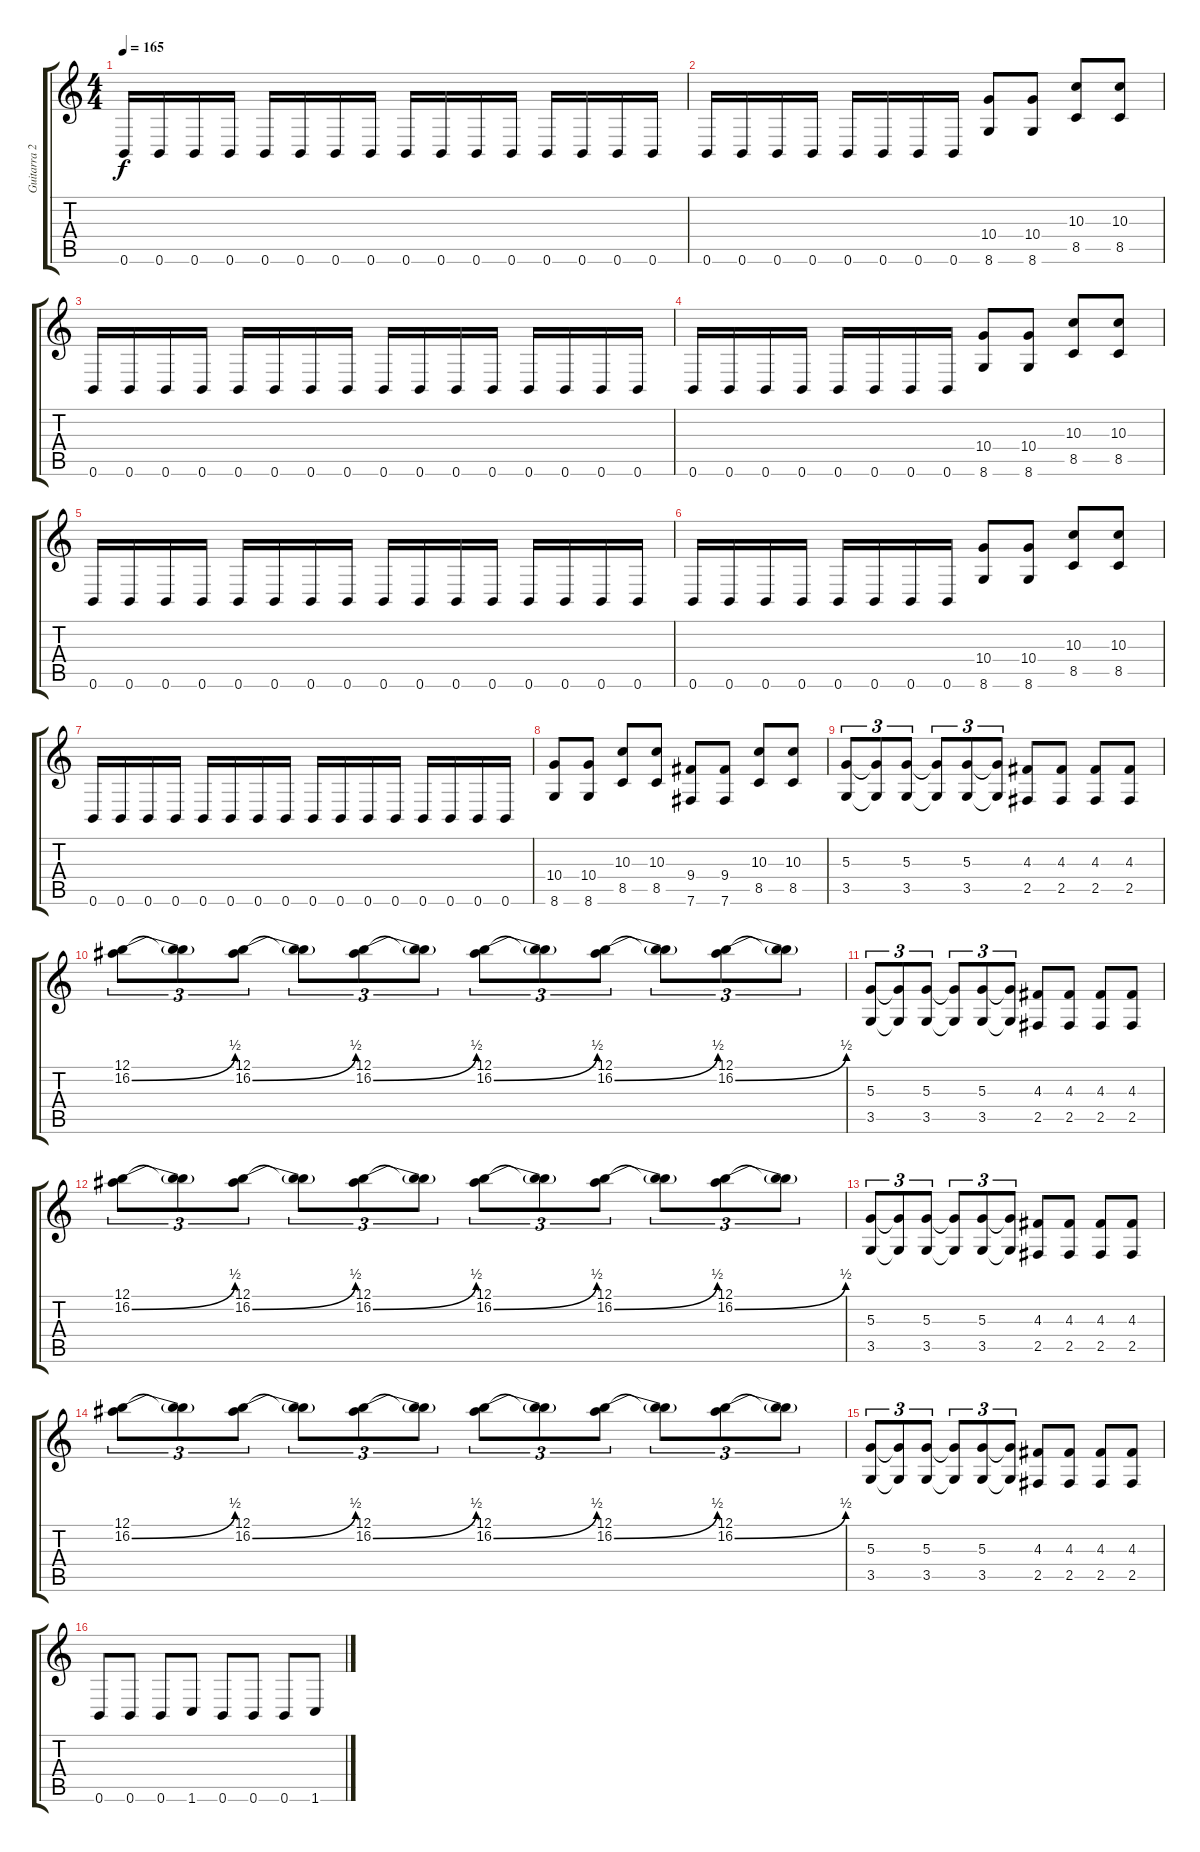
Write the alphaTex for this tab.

\track ("Guitarra 2" "Guitarra 2") {instrument distortionguitar}
\staff {score tabs}
\tuning (B3 Gb3 D3 A2 E2 B1) {hide}
\ts (4 4)
\tempo 165
\clef g2
\ks c
0.6.16{dy f} 0.6.16 0.6.16 0.6.16 0.6.16 0.6.16 0.6.16 0.6.16 0.6.16 0.6.16 0.6.16 0.6.16 0.6.16 0.6.16 0.6.16 0.6.16 |
0.6.16 0.6.16 0.6.16 0.6.16 0.6.16 0.6.16 0.6.16 0.6.16 (10.4 8.6).8 (10.4 8.6).8 (10.3 8.5).8 (10.3 8.5).8 |
0.6.16 0.6.16 0.6.16 0.6.16 0.6.16 0.6.16 0.6.16 0.6.16 0.6.16 0.6.16 0.6.16 0.6.16 0.6.16 0.6.16 0.6.16 0.6.16 |
0.6.16 0.6.16 0.6.16 0.6.16 0.6.16 0.6.16 0.6.16 0.6.16 (10.4 8.6).8 (10.4 8.6).8 (10.3 8.5).8 (10.3 8.5).8 |
0.6.16 0.6.16 0.6.16 0.6.16 0.6.16 0.6.16 0.6.16 0.6.16 0.6.16 0.6.16 0.6.16 0.6.16 0.6.16 0.6.16 0.6.16 0.6.16 |
0.6.16 0.6.16 0.6.16 0.6.16 0.6.16 0.6.16 0.6.16 0.6.16 (10.4 8.6).8 (10.4 8.6).8 (10.3 8.5).8 (10.3 8.5).8 |
0.6.16 0.6.16 0.6.16 0.6.16 0.6.16 0.6.16 0.6.16 0.6.16 0.6.16 0.6.16 0.6.16 0.6.16 0.6.16 0.6.16 0.6.16 0.6.16 |
(10.4 8.6).8 (10.4 8.6).8 (10.3 8.5).8 (10.3 8.5).8 (9.4 7.6).8 (9.4 7.6).8 (10.3 8.5).8 (10.3 8.5).8 |
(5.3 3.5).8{tu (3 2)} (5.3{t} 3.5{t}).8{tu (3 2)} (5.3 3.5).8{tu (3 2)} (5.3{t} 3.5{t}).8{tu (3 2)} (5.3 3.5).8{tu (3 2)} (5.3{t} 3.5{t}).8{tu (3 2)} (4.3 2.5).8 (4.3 2.5).8 (4.3 2.5).8 (4.3 2.5).8 |
(12.1 16.2{be (bend 0 0 60 2)}).8{tu (3 2)} (12.1{t} 16.2{t}).8{tu (3 2)} (12.1 16.2{be (bend 0 0 60 2)}).8{tu (3 2)} (12.1{t} 16.2{t}).8{tu (3 2)} (12.1 16.2{be (bend 0 0 60 2)}).8{tu (3 2)} (12.1{t} 16.2{t}).8{tu (3 2)} (12.1 16.2{be (bend 0 0 60 2)}).8{tu (3 2)} (12.1{t} 16.2{t}).8{tu (3 2)} (12.1 16.2{be (bend 0 0 60 2)}).8{tu (3 2)} (12.1{t} 16.2{t}).8{tu (3 2)} (12.1 16.2{be (bend 0 0 60 2)}).8{tu (3 2)} (12.1{t} 16.2{t}).8{tu (3 2)} |
(5.3 3.5).8{tu (3 2)} (5.3{t} 3.5{t}).8{tu (3 2)} (5.3 3.5).8{tu (3 2)} (5.3{t} 3.5{t}).8{tu (3 2)} (5.3 3.5).8{tu (3 2)} (5.3{t} 3.5{t}).8{tu (3 2)} (4.3 2.5).8 (4.3 2.5).8 (4.3 2.5).8 (4.3 2.5).8 |
(12.1 16.2{be (bend 0 0 60 2)}).8{tu (3 2)} (12.1{t} 16.2{t}).8{tu (3 2)} (12.1 16.2{be (bend 0 0 60 2)}).8{tu (3 2)} (12.1{t} 16.2{t}).8{tu (3 2)} (12.1 16.2{be (bend 0 0 60 2)}).8{tu (3 2)} (12.1{t} 16.2{t}).8{tu (3 2)} (12.1 16.2{be (bend 0 0 60 2)}).8{tu (3 2)} (12.1{t} 16.2{t}).8{tu (3 2)} (12.1 16.2{be (bend 0 0 60 2)}).8{tu (3 2)} (12.1{t} 16.2{t}).8{tu (3 2)} (12.1 16.2{be (bend 0 0 60 2)}).8{tu (3 2)} (12.1{t} 16.2{t}).8{tu (3 2)} |
(5.3 3.5).8{tu (3 2)} (5.3{t} 3.5{t}).8{tu (3 2)} (5.3 3.5).8{tu (3 2)} (5.3{t} 3.5{t}).8{tu (3 2)} (5.3 3.5).8{tu (3 2)} (5.3{t} 3.5{t}).8{tu (3 2)} (4.3 2.5).8 (4.3 2.5).8 (4.3 2.5).8 (4.3 2.5).8 |
(12.1 16.2{be (bend 0 0 60 2)}).8{tu (3 2)} (12.1{t} 16.2{t}).8{tu (3 2)} (12.1 16.2{be (bend 0 0 60 2)}).8{tu (3 2)} (12.1{t} 16.2{t}).8{tu (3 2)} (12.1 16.2{be (bend 0 0 60 2)}).8{tu (3 2)} (12.1{t} 16.2{t}).8{tu (3 2)} (12.1 16.2{be (bend 0 0 60 2)}).8{tu (3 2)} (12.1{t} 16.2{t}).8{tu (3 2)} (12.1 16.2{be (bend 0 0 60 2)}).8{tu (3 2)} (12.1{t} 16.2{t}).8{tu (3 2)} (12.1 16.2{be (bend 0 0 60 2)}).8{tu (3 2)} (12.1{t} 16.2{t}).8{tu (3 2)} |
(5.3 3.5).8{tu (3 2)} (5.3{t} 3.5{t}).8{tu (3 2)} (5.3 3.5).8{tu (3 2)} (5.3{t} 3.5{t}).8{tu (3 2)} (5.3 3.5).8{tu (3 2)} (5.3{t} 3.5{t}).8{tu (3 2)} (4.3 2.5).8 (4.3 2.5).8 (4.3 2.5).8 (4.3 2.5).8 |
0.6.8 0.6.8 0.6.8 1.6.8 0.6.8 0.6.8 0.6.8 1.6.8
